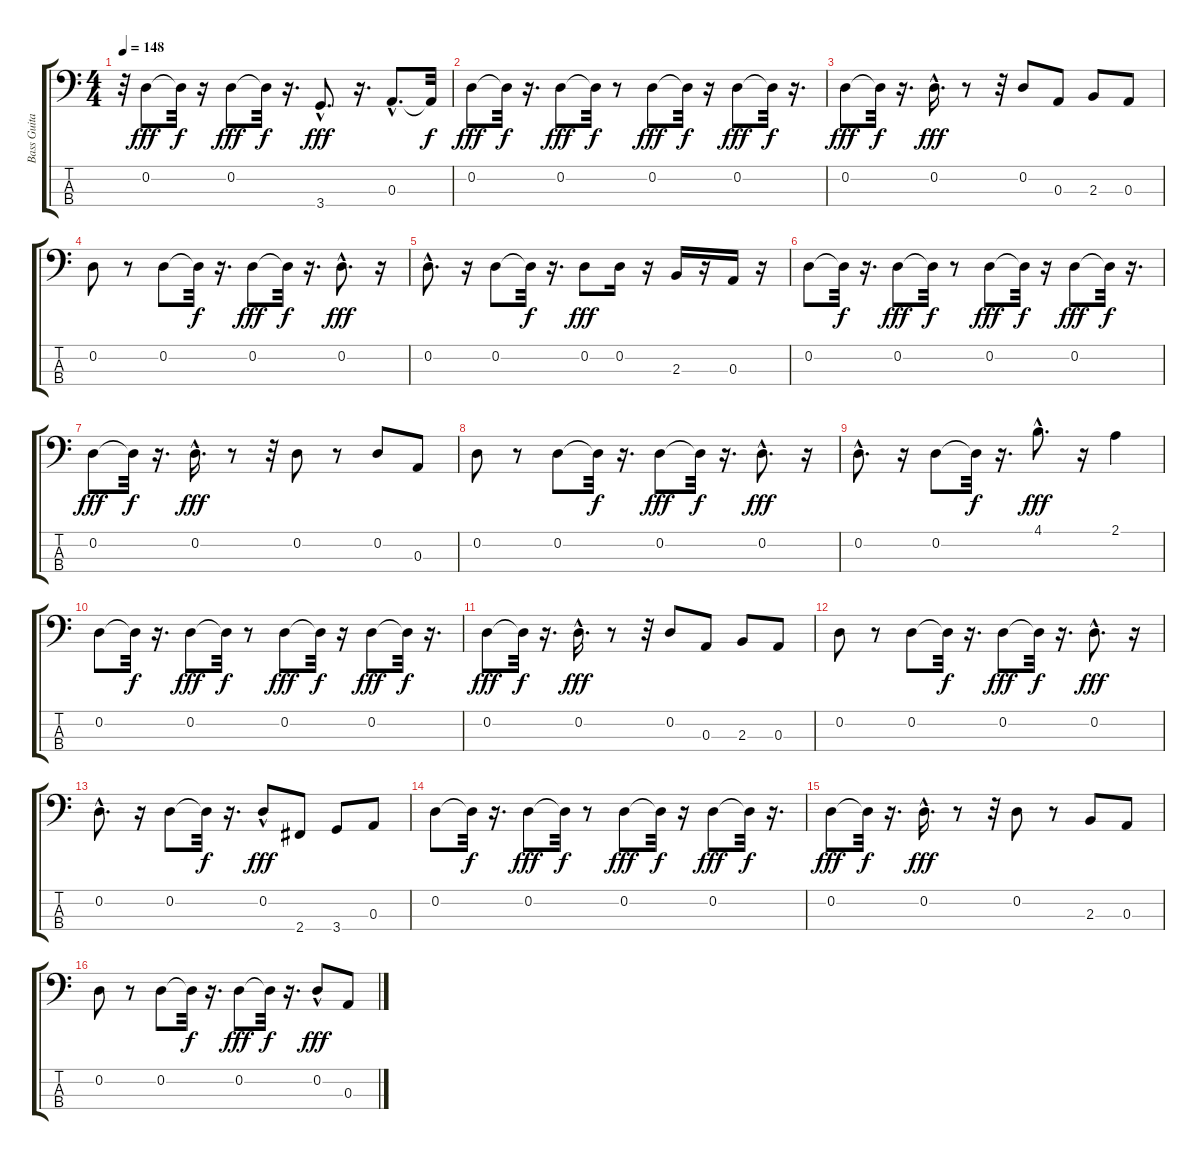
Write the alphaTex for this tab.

\track ("Bass Guitar" "Bass Guita") {instrument fretlessbass}
\staff {score tabs}
\tuning (G2 D2 A1 E1) {hide}
\ts (4 4)
\tempo 148
\clef f4
\ks c
r.32{dy fff} 0.2.8 0.2{t}.32{dy f} r.16 0.2.8{dy fff} 0.2{t}.32{dy f} r.16{d} 3.4{hac}.8{d dy fff} r.16{d} 0.3{hac}.8{d} 0.3{t}.32{dy f} |
0.2.8{dy fff} 0.2{t}.32{dy f} r.16{d} 0.2.8{dy fff} 0.2{t}.32{dy f} r.8 0.2.8{dy fff} 0.2{t}.32{dy f} r.16 0.2.8{dy fff} 0.2{t}.32{dy f} r.16{d} |
0.2.8{dy fff} 0.2{t}.32{dy f} r.16{d} 0.2{hac}.16{d dy fff} r.8 r.32 0.2.8 0.3.8 2.3.8 0.3.8 |
0.2.8 r.8 0.2.8 0.2{t}.32{dy f} r.16{d} 0.2.8{dy fff} 0.2{t}.32{dy f} r.16{d} 0.2{hac}.8{d dy fff} r.16 |
0.2{hac}.8{d} r.16 0.2.8 0.2{t}.32{dy f} r.16{d} 0.2.8{dy fff} 0.2.16 r.16 2.3.16 r.16 0.3.16 r.16 |
0.2.8 0.2{t}.32{dy f} r.16{d} 0.2.8{dy fff} 0.2{t}.32{dy f} r.8 0.2.8{dy fff} 0.2{t}.32{dy f} r.16 0.2.8{dy fff} 0.2{t}.32{dy f} r.16{d} |
0.2.8{dy fff} 0.2{t}.32{dy f} r.16{d} 0.2{hac}.16{d dy fff} r.8 r.32 0.2.8 r.8 0.2.8 0.3.8 |
0.2.8 r.8 0.2.8 0.2{t}.32{dy f} r.16{d} 0.2.8{dy fff} 0.2{t}.32{dy f} r.16{d} 0.2{hac}.8{d dy fff} r.16 |
0.2{hac}.8{d} r.16 0.2.8 0.2{t}.32{dy f} r.16{d} 4.1{hac}.8{d dy fff} r.16 2.1.4 |
0.2.8 0.2{t}.32{dy f} r.16{d} 0.2.8{dy fff} 0.2{t}.32{dy f} r.8 0.2.8{dy fff} 0.2{t}.32{dy f} r.16 0.2.8{dy fff} 0.2{t}.32{dy f} r.16{d} |
0.2.8{dy fff} 0.2{t}.32{dy f} r.16{d} 0.2{hac}.16{d dy fff} r.8 r.32 0.2.8 0.3.8 2.3.8 0.3.8 |
0.2.8 r.8 0.2.8 0.2{t}.32{dy f} r.16{d} 0.2.8{dy fff} 0.2{t}.32{dy f} r.16{d} 0.2{hac}.8{d dy fff} r.16 |
0.2{hac}.8{d} r.16 0.2.8 0.2{t}.32{dy f} r.16{d} 0.2{hac}.8{dy fff} 2.4.8 3.4.8 0.3.8 |
0.2.8 0.2{t}.32{dy f} r.16{d} 0.2.8{dy fff} 0.2{t}.32{dy f} r.8 0.2.8{dy fff} 0.2{t}.32{dy f} r.16 0.2.8{dy fff} 0.2{t}.32{dy f} r.16{d} |
0.2.8{dy fff} 0.2{t}.32{dy f} r.16{d} 0.2{hac}.16{d dy fff} r.8 r.32 0.2.8 r.8 2.3.8 0.3.8 |
0.2.8 r.8 0.2.8 0.2{t}.32{dy f} r.16{d} 0.2.8{dy fff} 0.2{t}.32{dy f} r.16{d} 0.2{hac}.8{dy fff} 0.3.8
